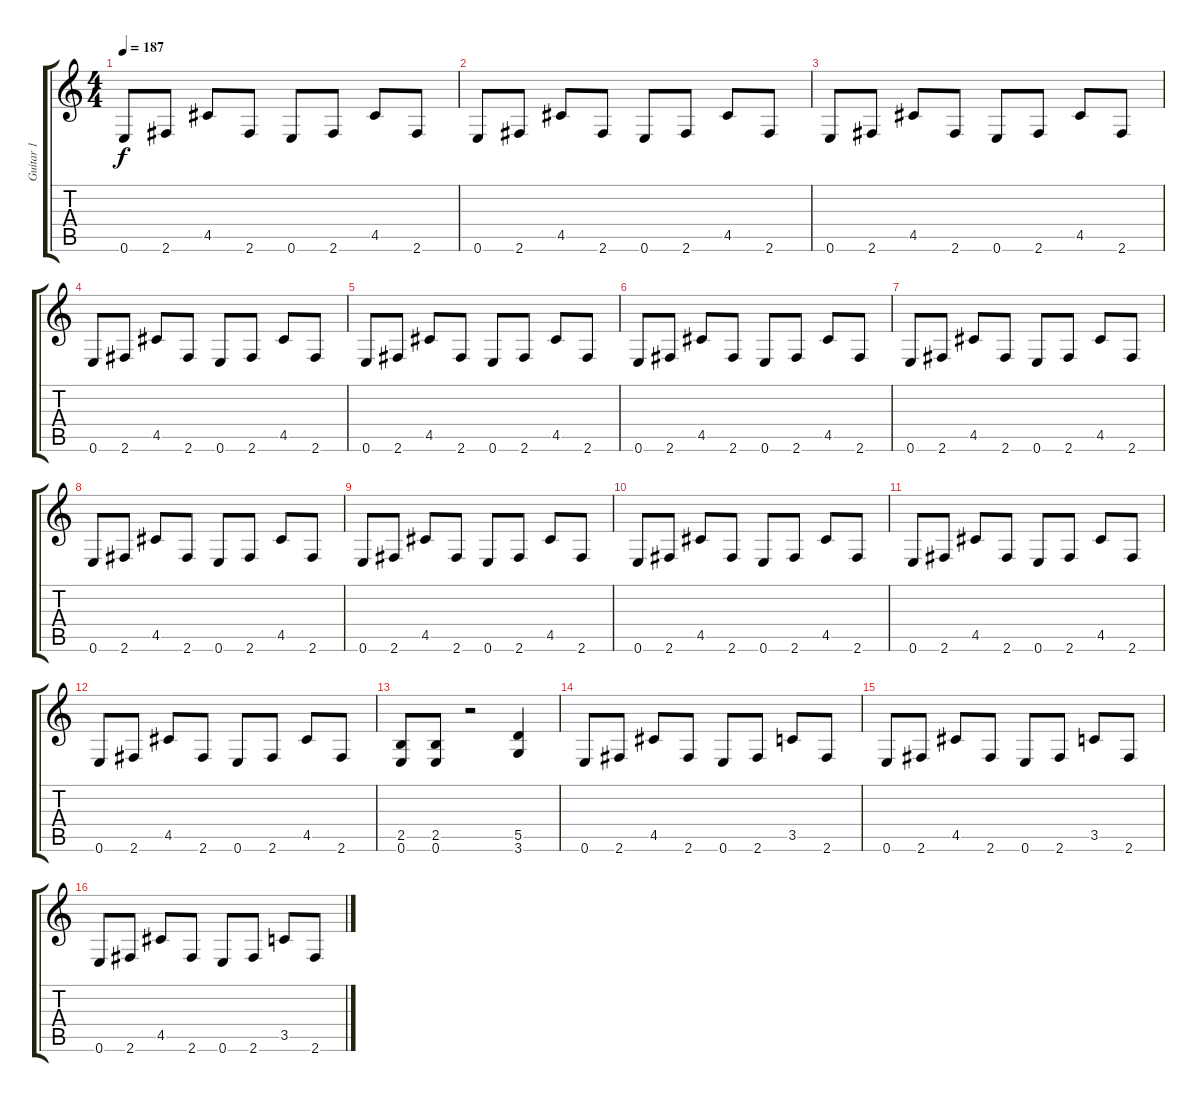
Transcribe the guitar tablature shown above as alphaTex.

\track ("Guitar 1" "Guitar 1") {instrument distortionguitar}
\staff {score tabs}
\tuning (E4 B3 G3 D3 A2 E2) {hide}
\ts (4 4)
\tempo 187
\clef g2
\ks c
0.6.8{dy f volume 12 instrument distortionguitar} 2.6.8 4.5.8 2.6.8 0.6.8 2.6.8 4.5.8 2.6.8 |
0.6.8 2.6.8 4.5.8 2.6.8 0.6.8 2.6.8 4.5.8 2.6.8 |
0.6.8 2.6.8 4.5.8 2.6.8 0.6.8 2.6.8 4.5.8 2.6.8 |
0.6.8 2.6.8 4.5.8 2.6.8 0.6.8 2.6.8 4.5.8 2.6.8 |
0.6.8 2.6.8 4.5.8 2.6.8 0.6.8 2.6.8 4.5.8 2.6.8 |
0.6.8 2.6.8 4.5.8 2.6.8 0.6.8 2.6.8 4.5.8 2.6.8 |
0.6.8 2.6.8 4.5.8 2.6.8 0.6.8 2.6.8 4.5.8 2.6.8 |
0.6.8 2.6.8 4.5.8 2.6.8 0.6.8 2.6.8 4.5.8 2.6.8 |
0.6.8 2.6.8 4.5.8 2.6.8 0.6.8 2.6.8 4.5.8 2.6.8 |
0.6.8 2.6.8 4.5.8 2.6.8 0.6.8 2.6.8 4.5.8 2.6.8 |
0.6.8 2.6.8 4.5.8 2.6.8 0.6.8 2.6.8 4.5.8 2.6.8 |
0.6.8 2.6.8 4.5.8 2.6.8 0.6.8 2.6.8 4.5.8 2.6.8 |
(2.5 0.6).8 (2.5 0.6).8 r.2 (5.5 3.6).4 |
0.6.8{volume 15} 2.6.8 4.5.8 2.6.8 0.6.8 2.6.8 3.5.8 2.6.8 |
0.6.8 2.6.8 4.5.8 2.6.8 0.6.8 2.6.8 3.5.8 2.6.8 |
0.6.8 2.6.8 4.5.8 2.6.8 0.6.8 2.6.8 3.5.8 2.6.8
